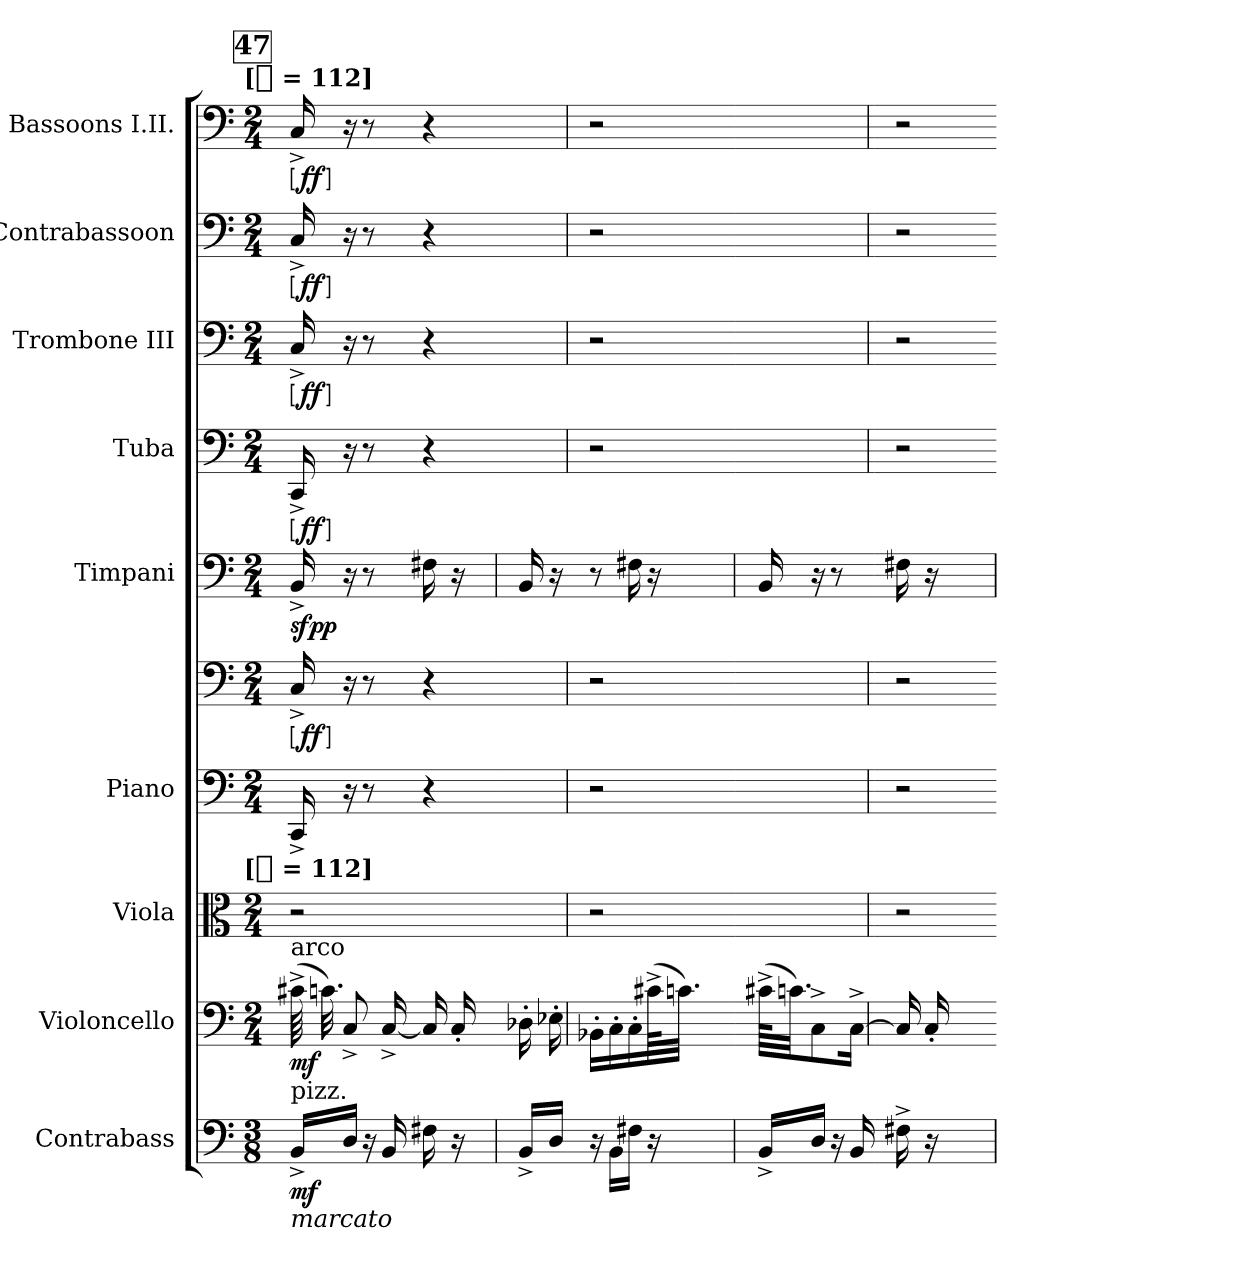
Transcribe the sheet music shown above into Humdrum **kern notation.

**kern	**dynam	**kern	**dynam	**kern	**kern	**kern	**dynam	**kern	**dynam	**kern	**dynam	**kern	**dynam	**kern	**dynam	**kern	**dynam
*part9	*part9	*part8	*part8	*part7	*part6	*part6	*part6	*part5	*part5	*part4	*part4	*part3	*part3	*part2	*part2	*part1	*part1
*staff10	*staff10	*staff9	*staff9	*staff8	*staff7	*staff6	*staff6/7	*staff5	*staff5	*staff4	*staff4	*staff3	*staff3	*staff2	*staff2	*staff1	*staff1
*I"Contrabass	*	*I"Violoncello	*	*I"Viola	*I"Piano	*	*	*I"Timpani	*	*I"Tuba	*	*I"Trombone III	*	*I"Contrabassoon	*	*I"Bassoons I.II.	*
*I'Cb.	*	*I'Vc.	*	*I'Vla.	*I'Pno.	*	*	*I'Timp.	*	*I'Tba.	*	*I'Tbn.	*	*I'Cbsn.	*	*I'Bsn.	*
*clefF4	*	*clefF4	*	*clefC3	*clefF4	*clefF4	*	*clefF4	*	*clefF4	*	*clefF4	*	*clefF4	*	*clefF4	*
*k[]	*	*k[]	*	*k[]	*k[]	*k[]	*	*k[]	*	*k[]	*	*k[]	*	*k[]	*	*k[]	*
!!LO:TX:omd:t=[[quarter] = 112]
*M3/8	*	*M2/4	*	*M2/4	*M2/4	*M2/4	*	*M2/4	*	*M2/4	*	*M2/4	*	*M2/4	*	*M2/4	*
*MM112	*	*MM112	*	*MM112	*MM112	*MM112	*	*MM112	*	*MM112	*	*MM112	*	*MM112	*	*MM112	*
!!LO:REH:place=s1:t=47
=	=	=	=	=	=	=	=	=	=	=	=	=	=	=	=	=	=
!	!	!	!	!LO:TX:t=[[quarter] = 112]	!	!	!	!	!	!	!	!	!	!	!	!	!
!	!	!LO:TX:a:t=arco	!	!	!	!	!	!	!	!	!	!	!	!	!	!	!
!LO:TX:b:i:t=marcato	!	!	!	!	!	!	!	!	!	!	!	!	!	!	!	!	!
!LO:TX:a:t=pizz.	!	!	!	!	!	!	!	!	!	!	!	!	!	!	!	!	!
!	!	!	!	!	!	!	!LO:DY:ed=brack	!	!	!	!LO:DY:ed=brack	!	!LO:DY:ed=brack	!	!LO:DY:ed=brack	!	!LO:DY:ed=brack
16BB^LL	mf	(64c#X^	mf	2r	16CC^	16C^	ff	16BB^	sfpp	16CC^	ff	16C^	ff	16C^	ff	16C^	ff
.	.	32.cn)	.	.	.	.	.	.	.	.	.	.	.	.	.	.	.
16DJJ	.	8C^	.	.	16r	16r	.	16r	.	16r	.	16r	.	16r	.	16r	.
16r	.	.	.	.	8r	8r	.	8r	.	8r	.	8r	.	8r	.	8r	.
16BB	.	[16C^	.	.	.	.	.	.	.	.	.	.	.	.	.	.	.
16F#X	.	16C]	.	.	4r	4r	.	16F#X	.	4r	.	4r	.	4r	.	4r	.
16r	.	16C'	.	.	.	.	.	16r	.	.	.	.	.	.	.	.	.
8ryy	.	8ryy	.	.	.	.	.	8ryy	.	.	.	.	.	.	.	.	.
=	=-	=-	=-	=-	=-	=-	=-	=	=-	=-	=-	=-	=-	=-	=-	=-	=-
16BB^LL	.	16D-X'	.	8ryy	8ryy	8ryy	.	16BB	.	8ryy	.	8ryy	.	8ryy	.	8ryy	.
16DJJ	.	16E-X'	.	.	.	.	.	16r	.	.	.	.	.	.	.	.	.
=-	=	=	=	=	=	=	=	=-	=	=	=	=	=	=	=	=	=
16r	.	16BB-X'LL	.	2r	2r	2r	.	8r	.	2r	.	2r	.	2r	.	2r	.
16BBLL	.	16C'	.	.	.	.	.	.	.	.	.	.	.	.	.	.	.
16F#XJJ	.	16C'	.	.	.	.	.	16F#X	.	.	.	.	.	.	.	.	.
16r	.	(64c#X^KL	.	.	.	.	.	16r	.	.	.	.	.	.	.	.	.
.	.	32.cnJJJ)	.	.	.	.	.	.	.	.	.	.	.	.	.	.	.
4ryy	.	4ryy	.	.	.	.	.	4ryy	.	.	.	.	.	.	.	.	.
=	=-	=-	=-	=-	=-	=-	=-	=	=-	=-	=-	=-	=-	=-	=-	=-	=-
16BB^LL	.	(64c#X^KLLL	.	4ryy	4ryy	4ryy	.	16BB	.	4ryy	.	4ryy	.	4ryy	.	4ryy	.
.	.	32.cnJJ)	.	.	.	.	.	.	.	.	.	.	.	.	.	.	.
16DJJ	.	8C^	.	.	.	.	.	16r	.	.	.	.	.	.	.	.	.
16r	.	.	.	.	.	.	.	8r	.	.	.	.	.	.	.	.	.
16BB	.	[16C^Jk	.	.	.	.	.	.	.	.	.	.	.	.	.	.	.
=-	=	=	=	=	=	=	=	=-	=	=	=	=	=	=	=	=	=
16F#X^	.	16C]	.	2r	2r	2r	.	16F#X	.	2r	.	2r	.	2r	.	2r	.
16r	.	16C'	.	.	.	.	.	16r	.	.	.	.	.	.	.	.	.
4.ryy	.	4.ryy	.	.	.	.	.	4.ryy	.	.	.	.	.	.	.	.	.
=	=-	=-	=-	=-	=-	=-	=-	=	=-	=-	=-	=-	=-	=-	=-	=-	=-
*-	*-	*-	*-	*-	*-	*-	*-	*-	*-	*-	*-	*-	*-	*-	*-	*-	*-
